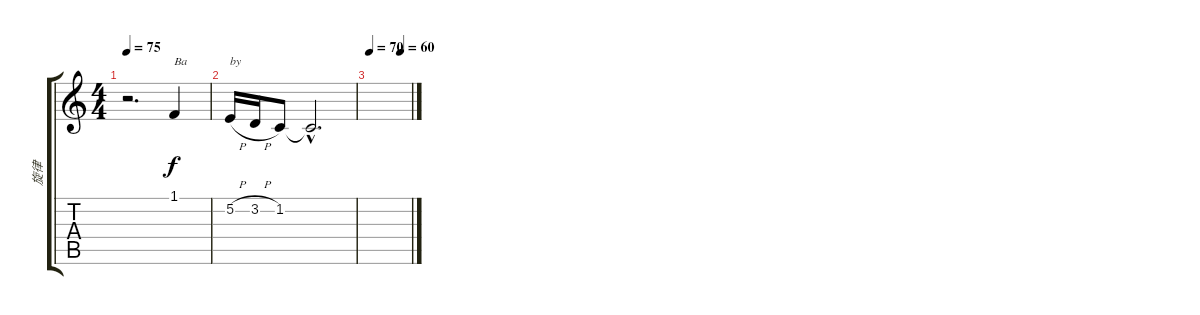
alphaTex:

\track ("旋律" "旋律") {instrument sopranosax}
\staff {score tabs}
\tuning (E4 B3 G3 D3 A2 E2) {hide}
\ts (4 4)
\tempo 75
\clef g2
\ks c
r.2{d dy f} 1.1.4{txt "Ba"} |
5.2{h}.16{txt "by"} 3.2{h}.16 1.2.8 1.2{hac t}.2{d} |
\tempo 70
\tempo (60 0.75)
